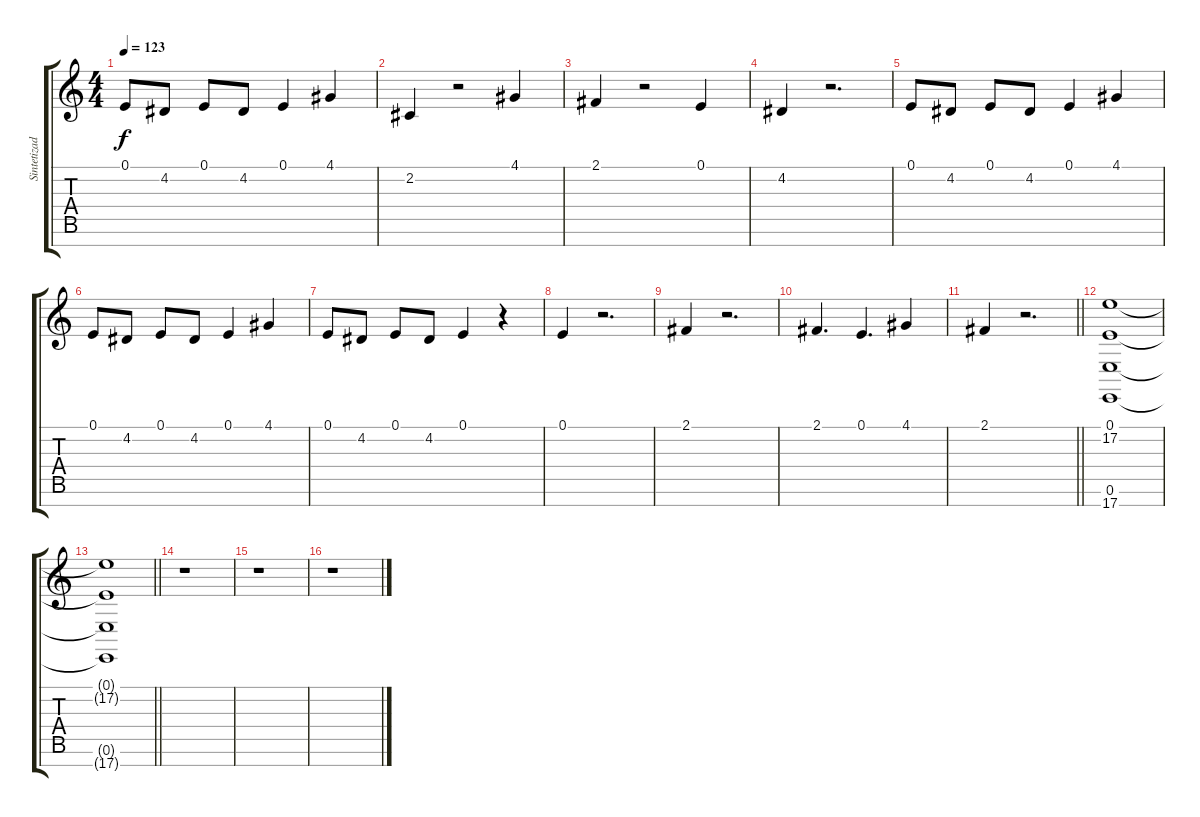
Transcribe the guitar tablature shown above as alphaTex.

\track ("Sintetizador 1" "Sintetizad") {instrument synthbrass1}
\staff {score tabs}
\tuning (E4 B3 G3 D3 A2 E2 B1) {hide}
\ts (4 4)
\tempo 123
\clef g2
\ks c
0.1.8{dy f} 4.2.8 0.1.8 4.2.8 0.1.4 4.1.4 |
2.2.4 r.2 4.1.4 |
2.1.4 r.2 0.1.4 |
4.2.4 r.2{d} |
0.1.8 4.2.8 0.1.8 4.2.8 0.1.4 4.1.4 |
0.1.8 4.2.8 0.1.8 4.2.8 0.1.4 4.1.4 |
0.1.8 4.2.8 0.1.8 4.2.8 0.1.4 r.4 |
0.1.4 r.2{d} |
2.1.4 r.2{d} |
2.1.4{d} 0.1.4{d} 4.1.4 |
\barLineRight lightlight
2.1.4 r.2{d} |
(0.1 17.2 0.6 17.7).1 |
\barLineRight lightlight
(0.1{t} 17.2{t} 0.6{t} 17.7{t}).1 |
r.1 |
r.1 |
r.1
